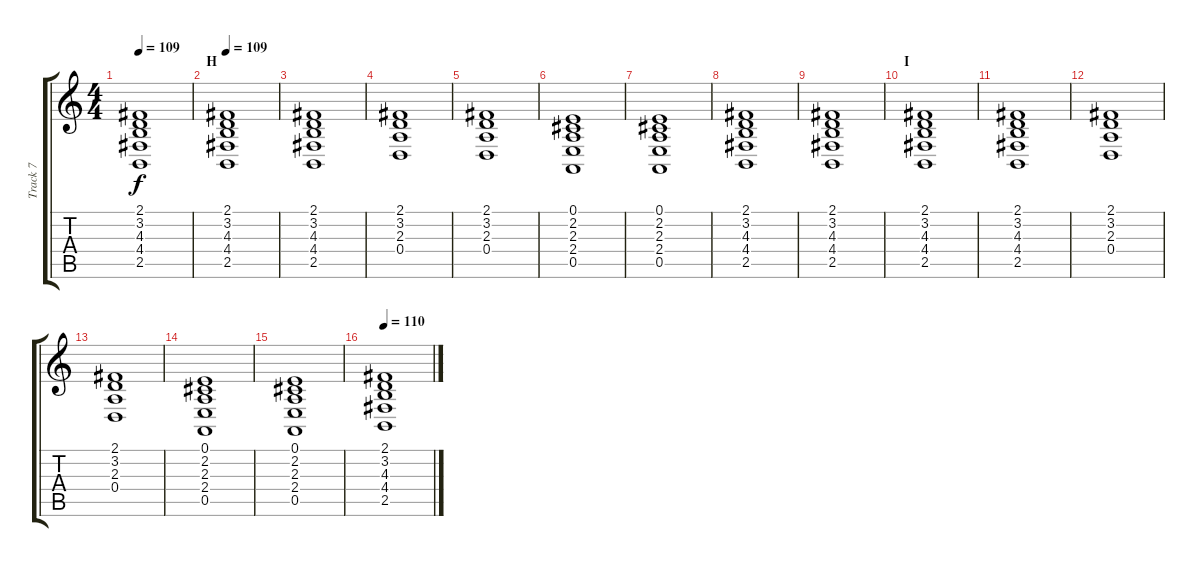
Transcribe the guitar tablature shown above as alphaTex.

\track ("Track 7" "Track 7") {instrument stringensemble1}
\staff {score tabs}
\tuning (E4 B3 G3 D3 A2 E2) {hide}
\ts (4 4)
\tempo 109
\clef g2
\ks c
(2.1 3.2 4.3 4.4 2.5).1{dy f} |
\section ("" "H")
\tempo 109
(2.1 3.2 4.3 4.4 2.5).1 |
(2.1 3.2 4.3 4.4 2.5).1 |
(2.1 3.2 2.3 0.4).1 |
(2.1 3.2 2.3 0.4).1 |
(0.1 2.2 2.3 2.4 0.5).1 |
(0.1 2.2 2.3 2.4 0.5).1 |
(2.1 3.2 4.3 4.4 2.5).1 |
(2.1 3.2 4.3 4.4 2.5).1 |
\section ("" "I")
(2.1 3.2 4.3 4.4 2.5).1 |
(2.1 3.2 4.3 4.4 2.5).1 |
(2.1 3.2 2.3 0.4).1 |
(2.1 3.2 2.3 0.4).1 |
(0.1 2.2 2.3 2.4 0.5).1 |
(0.1 2.2 2.3 2.4 0.5).1 |
\tempo 110
(2.1 3.2 4.3 4.4 2.5).1
